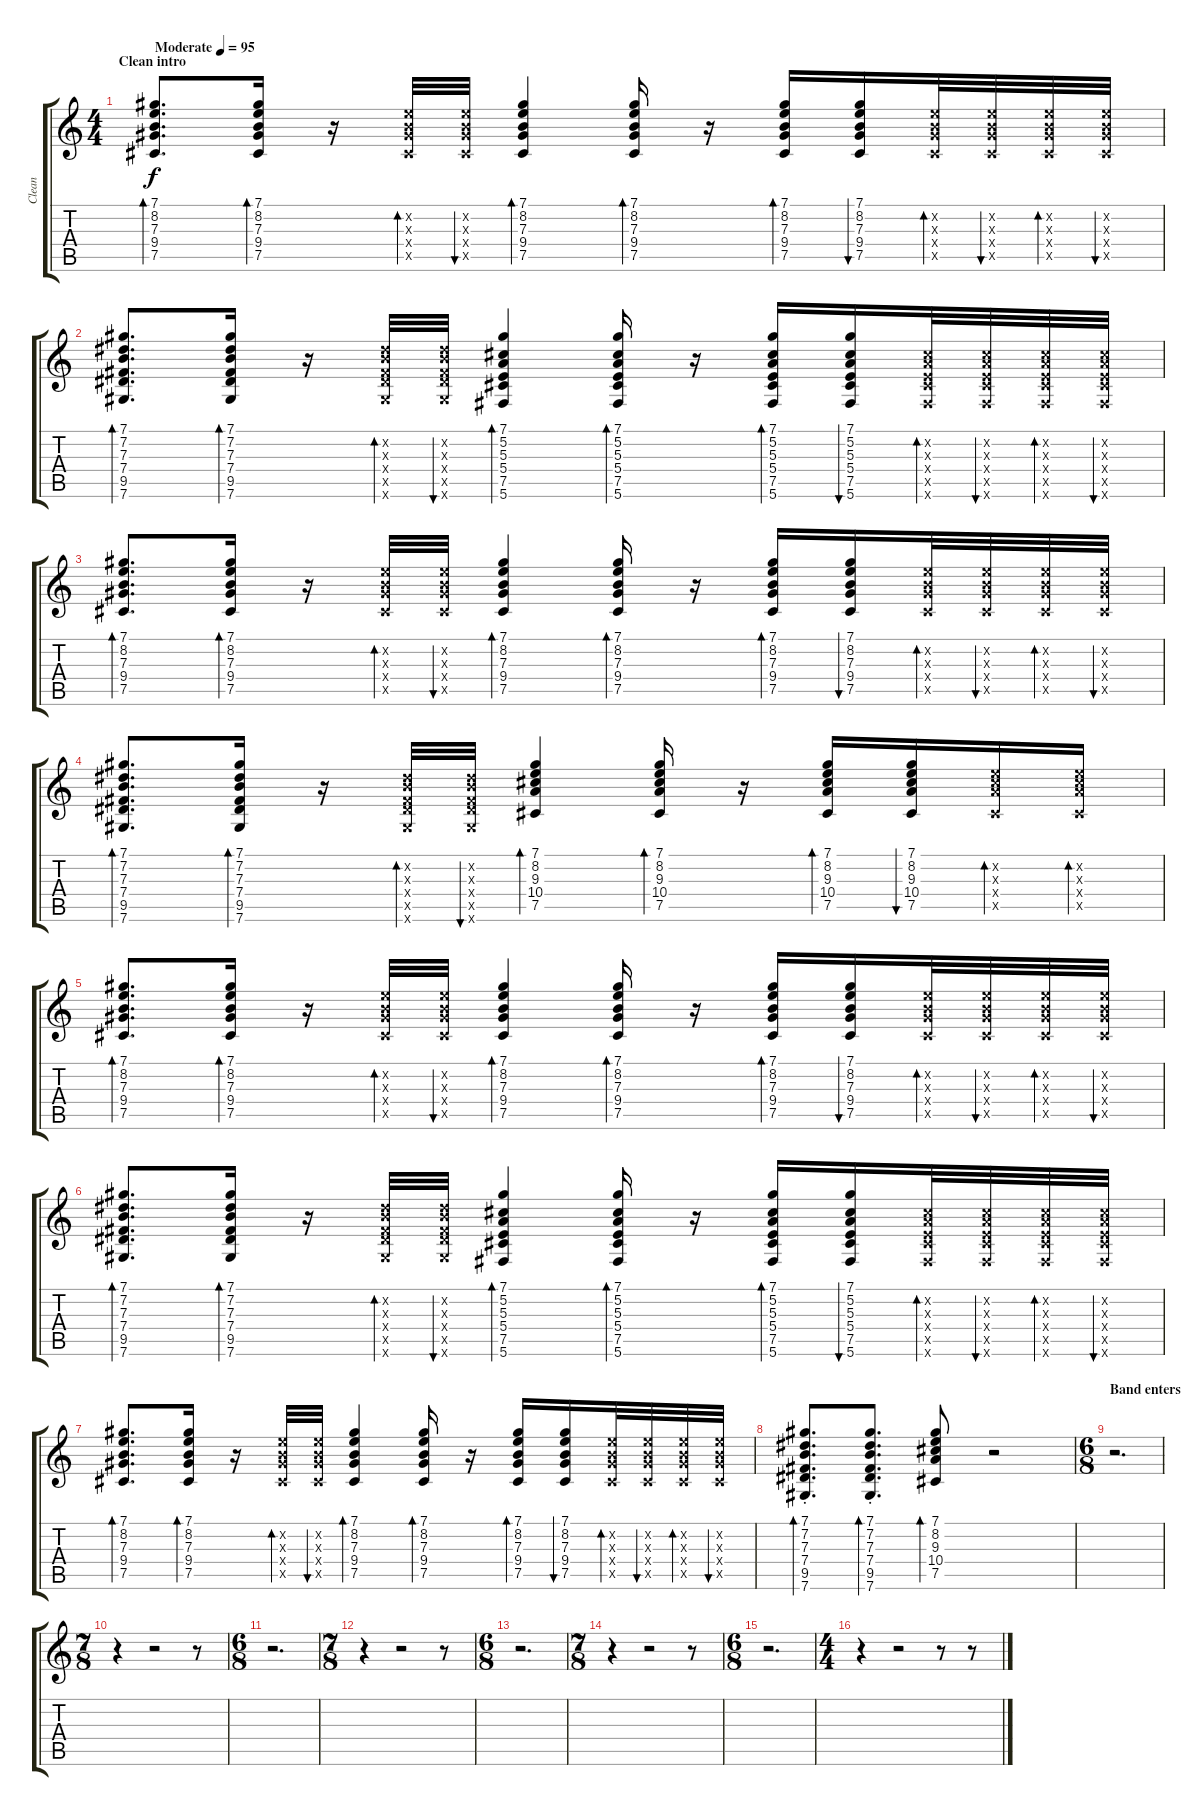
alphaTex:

\track ("Clean" "Clean") {instrument electricguitarjazz}
\staff {score tabs}
\tuning (Db4 Ab3 E3 B2 Gb2 Db2) {hide}
\ts (4 4)
\section ("" "Clean intro")
\tempo (95 "Moderate")
\clef g2
\ks c
(7.1 8.2 7.3 9.4 7.5).8{d bd 120 dy f instrument electricguitarjazz} (7.1 8.2 7.3 9.4 7.5).16{bd 120} r.16 (8.2{x} 7.3{x} 9.4{x} 7.5{x}).32{bd 120} (8.2{x} 7.3{x} 9.4{x} 7.5{x}).32{bu 120} (7.1 8.2 7.3 9.4 7.5).4{bd 120} (7.1 8.2 7.3 9.4 7.5).16{bd 120} r.16 (7.1 8.2 7.3 9.4 7.5).16{bd 120} (7.1 8.2 7.3 9.4 7.5).16{bu 120} (8.2{x} 7.3{x} 9.4{x} 7.5{x}).32{bd 120} (8.2{x} 7.3{x} 9.4{x} 7.5{x}).32{bu 120} (8.2{x} 7.3{x} 9.4{x} 7.5{x}).32{bd 120} (8.2{x} 7.3{x} 9.4{x} 7.5{x}).32{bu 120} |
(7.1 7.2 7.3 7.4 9.5 7.6).8{d bd 120} (7.1 7.2 7.3 7.4 9.5 7.6).16{bd 120} r.16 (7.2{x} 7.3{x} 7.4{x} 9.5{x} 7.6{x}).32{bd 120} (7.2{x} 7.3{x} 7.4{x} 9.5{x} 7.6{x}).32{bu 120} (7.1 5.2 5.3 5.4 7.5 5.6).4{bd 120} (7.1 5.2 5.3 5.4 7.5 5.6).16{bd 120} r.16 (7.1 5.2 5.3 5.4 7.5 5.6).16{bd 120} (7.1 5.2 5.3 5.4 7.5 5.6).16{bu 120} (5.2{x} 5.3{x} 5.4{x} 7.5{x} 5.6{x}).32{bd 120} (5.2{x} 5.3{x} 5.4{x} 7.5{x} 5.6{x}).32{bu 120} (5.2{x} 5.3{x} 5.4{x} 7.5{x} 5.6{x}).32{bd 120} (5.2{x} 5.3{x} 5.4{x} 7.5{x} 5.6{x}).32{bu 120} |
(7.1 8.2 7.3 9.4 7.5).8{d bd 120} (7.1 8.2 7.3 9.4 7.5).16{bd 120} r.16 (8.2{x} 7.3{x} 9.4{x} 7.5{x}).32{bd 120} (8.2{x} 7.3{x} 9.4{x} 7.5{x}).32{bu 120} (7.1 8.2 7.3 9.4 7.5).4{bd 120} (7.1 8.2 7.3 9.4 7.5).16{bd 120} r.16 (7.1 8.2 7.3 9.4 7.5).16{bd 120} (7.1 8.2 7.3 9.4 7.5).16{bu 120} (8.2{x} 7.3{x} 9.4{x} 7.5{x}).32{bd 120} (8.2{x} 7.3{x} 9.4{x} 7.5{x}).32{bu 120} (8.2{x} 7.3{x} 9.4{x} 7.5{x}).32{bd 120} (8.2{x} 7.3{x} 9.4{x} 7.5{x}).32{bu 120} |
(7.1 7.2 7.3 7.4 9.5 7.6).8{d bd 120} (7.1 7.2 7.3 7.4 9.5 7.6).16{bd 120} r.16 (7.2{x} 7.3{x} 7.4{x} 9.5{x} 7.6{x}).32{bd 120} (7.2{x} 7.3{x} 7.4{x} 9.5{x} 7.6{x}).32{bu 120} (7.1 8.2 9.3 10.4 7.5).4{bd 120} (7.1 8.2 9.3 10.4 7.5).16{bd 120} r.16 (7.1 8.2 9.3 10.4 7.5).16{bd 120} (7.1 8.2 9.3 10.4 7.5).16{bu 120} (8.2{x} 9.3{x} 10.4{x} 7.5{x}).16{bd 120} (8.2{x} 9.3{x} 10.4{x} 7.5{x}).16{bd 120} |
(7.1 8.2 7.3 9.4 7.5).8{d bd 120} (7.1 8.2 7.3 9.4 7.5).16{bd 120} r.16 (8.2{x} 7.3{x} 9.4{x} 7.5{x}).32{bd 120} (8.2{x} 7.3{x} 9.4{x} 7.5{x}).32{bu 120} (7.1 8.2 7.3 9.4 7.5).4{bd 120} (7.1 8.2 7.3 9.4 7.5).16{bd 120} r.16 (7.1 8.2 7.3 9.4 7.5).16{bd 120} (7.1 8.2 7.3 9.4 7.5).16{bu 120} (8.2{x} 7.3{x} 9.4{x} 7.5{x}).32{bd 120} (8.2{x} 7.3{x} 9.4{x} 7.5{x}).32{bu 120} (8.2{x} 7.3{x} 9.4{x} 7.5{x}).32{bd 120} (8.2{x} 7.3{x} 9.4{x} 7.5{x}).32{bu 120} |
(7.1 7.2 7.3 7.4 9.5 7.6).8{d bd 120} (7.1 7.2 7.3 7.4 9.5 7.6).16{bd 120} r.16 (7.2{x} 7.3{x} 7.4{x} 9.5{x} 7.6{x}).32{bd 120} (7.2{x} 7.3{x} 7.4{x} 9.5{x} 7.6{x}).32{bu 120} (7.1 5.2 5.3 5.4 7.5 5.6).4{bd 120} (7.1 5.2 5.3 5.4 7.5 5.6).16{bd 120} r.16 (7.1 5.2 5.3 5.4 7.5 5.6).16{bd 120} (7.1 5.2 5.3 5.4 7.5 5.6).16{bu 120} (5.2{x} 5.3{x} 5.4{x} 7.5{x} 5.6{x}).32{bd 120} (5.2{x} 5.3{x} 5.4{x} 7.5{x} 5.6{x}).32{bu 120} (5.2{x} 5.3{x} 5.4{x} 7.5{x} 5.6{x}).32{bd 120} (5.2{x} 5.3{x} 5.4{x} 7.5{x} 5.6{x}).32{bu 120} |
(7.1 8.2 7.3 9.4 7.5).8{d bd 120} (7.1 8.2 7.3 9.4 7.5).16{bd 120} r.16 (8.2{x} 7.3{x} 9.4{x} 7.5{x}).32{bd 120} (8.2{x} 7.3{x} 9.4{x} 7.5{x}).32{bu 120} (7.1 8.2 7.3 9.4 7.5).4{bd 120} (7.1 8.2 7.3 9.4 7.5).16{bd 120} r.16 (7.1 8.2 7.3 9.4 7.5).16{bd 120} (7.1 8.2 7.3 9.4 7.5).16{bu 120} (8.2{x} 7.3{x} 9.4{x} 7.5{x}).32{bd 120} (8.2{x} 7.3{x} 9.4{x} 7.5{x}).32{bu 120} (8.2{x} 7.3{x} 9.4{x} 7.5{x}).32{bd 120} (8.2{x} 7.3{x} 9.4{x} 7.5{x}).32{bu 120} |
(7.1{st} 7.2{st} 7.3{st} 7.4{st} 9.5{st} 7.6{st}).8{d bd 120} (7.1{st} 7.2{st} 7.3{st} 7.4{st} 9.5{st} 7.6{st}).8{d bd 120} (7.1 8.2 9.3 10.4 7.5).8{bd 120} r.2 |
\ts (6 8)
\section ("" "Band enters")
r.2{d} |
\ts (7 8)
r.4 r.2 r.8 |
\ts (6 8)
r.2{d} |
\ts (7 8)
r.4 r.2 r.8 |
\ts (6 8)
r.2{d} |
\ts (7 8)
r.4 r.2 r.8 |
\ts (6 8)
r.2{d} |
\ts (4 4)
r.4 r.2 r.8 r.8
